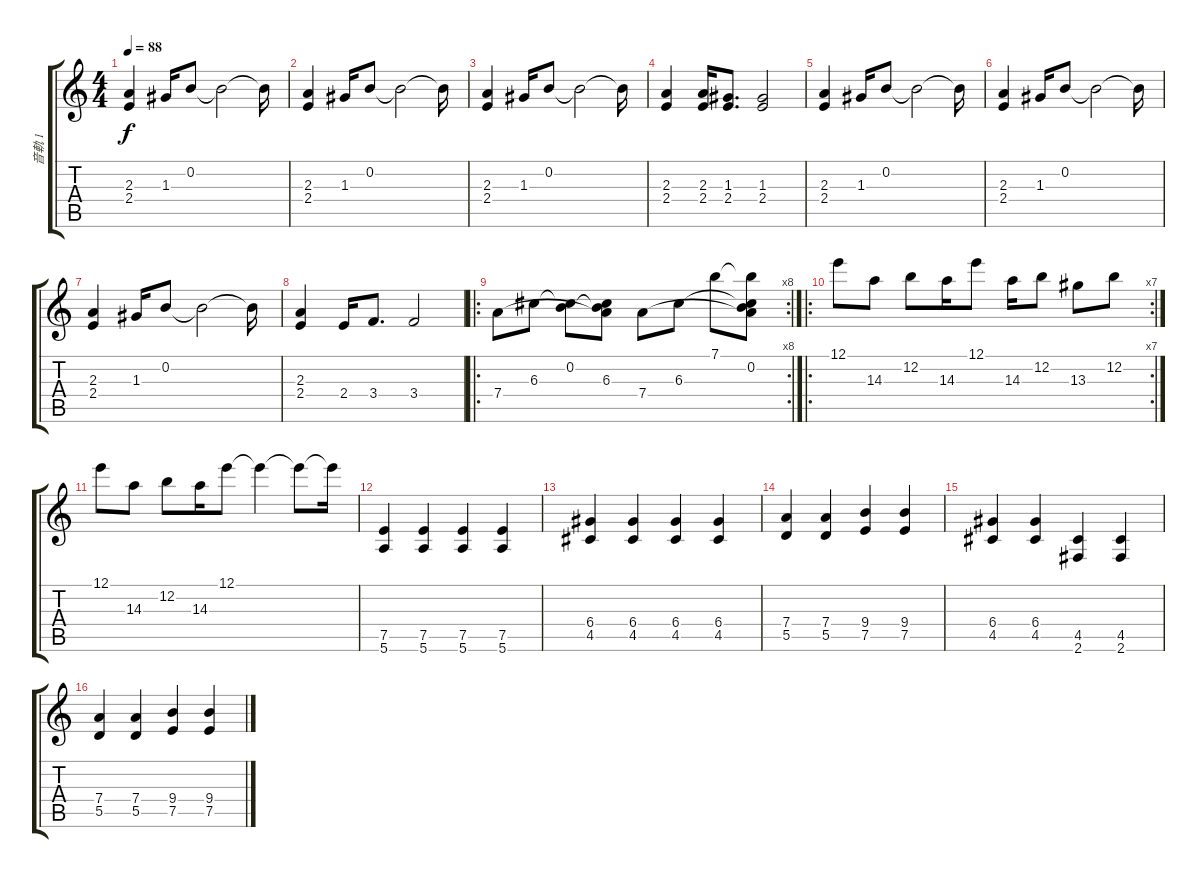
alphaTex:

\track ("音軌 1" "音軌 1") {instrument electricguitarjazz}
\staff {score tabs}
\tuning (E4 B3 G3 D3 A2 E2) {hide}
\ts (4 4)
\tempo 88
\clef g2
\ks c
(2.3 2.4).4{dy f instrument electricguitarjazz} 1.3.16 0.2.8 0.2{t}.2 0.2{t}.16 |
(2.3 2.4).4 1.3.16 0.2.8 0.2{t}.2 0.2{t}.16 |
(2.3 2.4).4 1.3.16 0.2.8 0.2{t}.2 0.2{t}.16 |
(2.3 2.4).4 (2.3 2.4).16 (1.3 2.4).8{d} (1.3 2.4).2 |
(2.3 2.4).4 1.3.16 0.2.8 0.2{t}.2 0.2{t}.16 |
(2.3 2.4).4 1.3.16 0.2.8 0.2{t}.2 0.2{t}.16 |
(2.3 2.4).4 1.3.16 0.2.8 0.2{t}.2 0.2{t}.16 |
(2.3 2.4).4 2.4.16 3.4.8{d} 3.4.2 |
\ro
\rc 8
7.4.8 6.3.8 (0.2 6.3{t}).8 (0.2{t} 6.3 7.4{t}).8 7.4.8 6.3.8 7.1.8 (7.1{t} 0.2 6.3{t} 7.4{t}).8 |
\ro
\rc 7
12.1.8 14.3.8 12.2.8 14.3.16 12.1.8 14.3.16 12.2.8 13.3.8 12.2.8 |
12.1.8 14.3.8 12.2.8 14.3.16 12.1.8 12.1{t}.4 12.1{t}.8 12.1{t}.16 |
(7.5 5.6).4{instrument overdrivenguitar} (7.5 5.6).4 (7.5 5.6).4 (7.5 5.6).4 |
(6.4 4.5).4 (6.4 4.5).4 (6.4 4.5).4 (6.4 4.5).4 |
(7.4 5.5).4 (7.4 5.5).4 (9.4 7.5).4 (9.4 7.5).4 |
(6.4 4.5).4 (6.4 4.5).4 (4.5 2.6).4 (4.5 2.6).4 |
(7.4 5.5).4 (7.4 5.5).4 (9.4 7.5).4 (9.4 7.5).4
